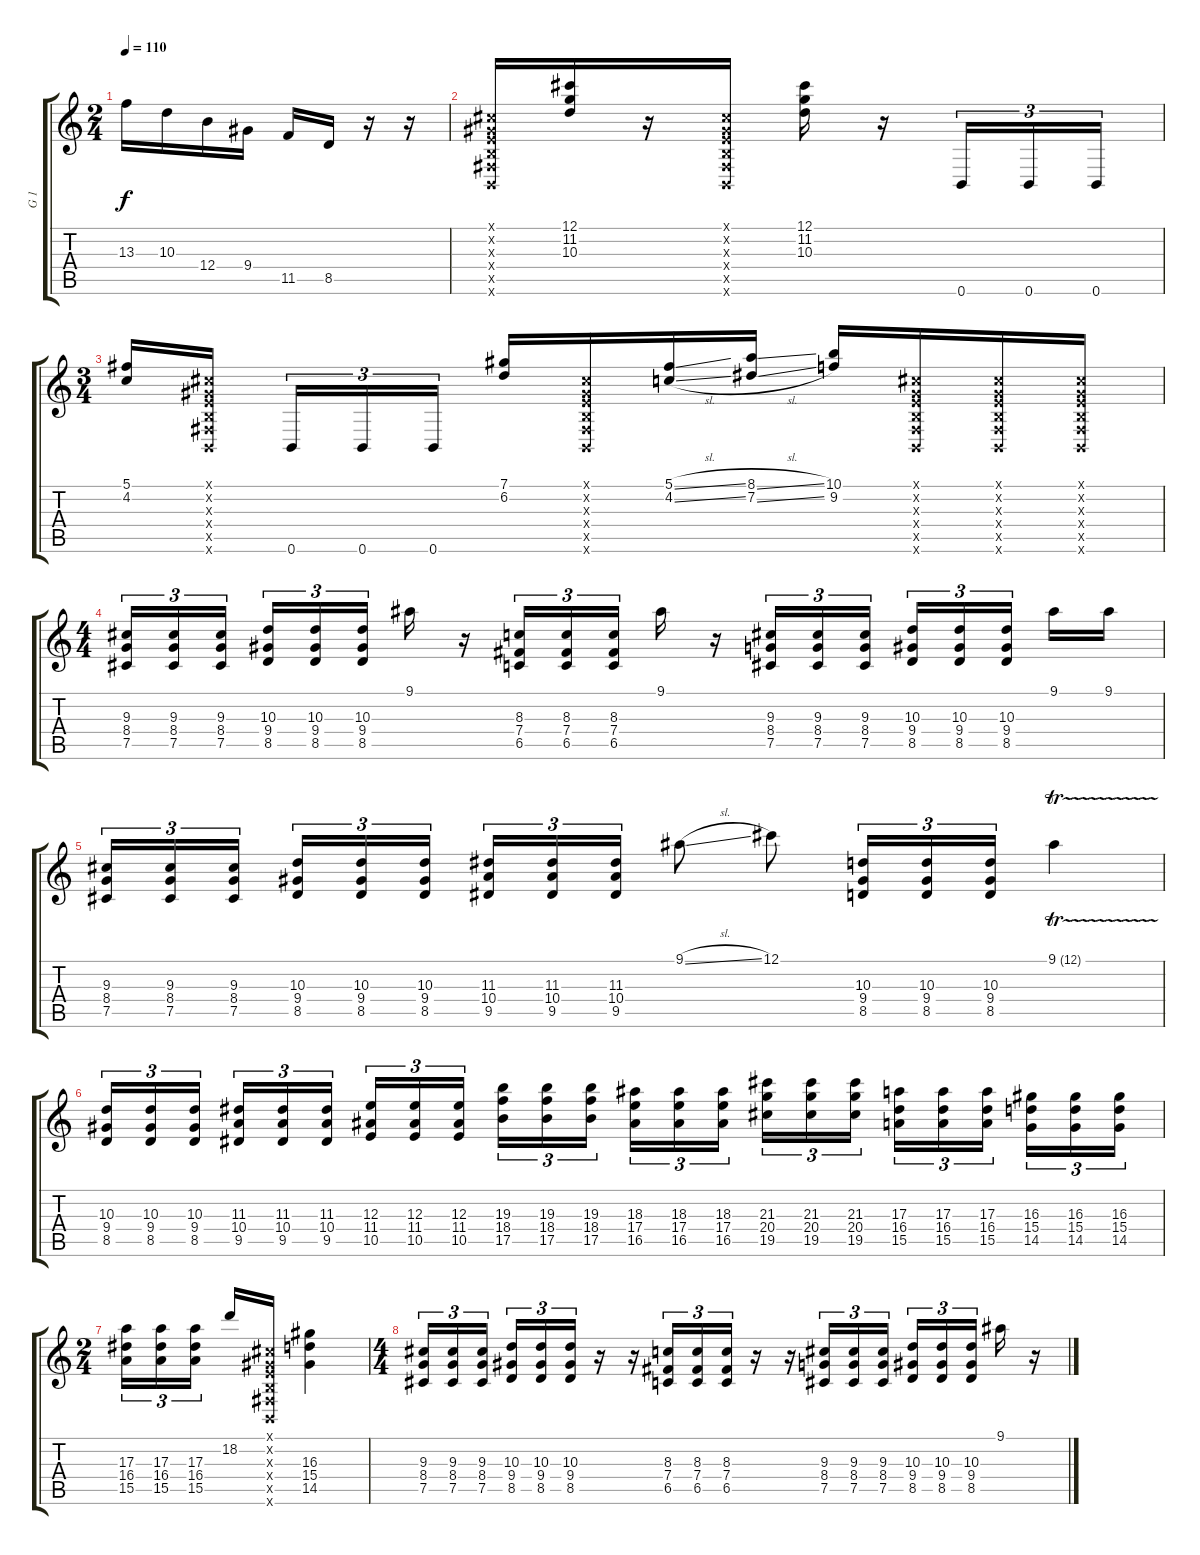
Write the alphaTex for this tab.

\track ("G 1" "G 1") {instrument distortionguitar}
\staff {score tabs}
\tuning (Db4 Ab3 E3 B2 Gb2 B1) {hide}
\ts (2 4)
\tempo 110
\clef g2
\ks c
13.3.16{dy f} 10.3.16 12.4.16 9.4.16 11.5.16 8.5.16 r.16 r.16 |
(0.1{x} 0.2{x} 0.3{x} 0.4{x} 0.5{x} 0.6{x}).16 (12.1 11.2 10.3).16 r.16 (0.1{x} 0.2{x} 0.3{x} 0.4{x} 0.5{x} 0.6{x}).16 (12.1 11.2 10.3).16 r.16 0.6.16{tu (3 2)} 0.6.16{tu (3 2)} 0.6.16{tu (3 2)} |
\ts (3 4)
(5.1 4.2).16 (0.1{x} 0.2{x} 0.3{x} 0.4{x} 0.5{x} 0.6{x}).16{beam splitsecondary} 0.6.16{tu (3 2)} 0.6.16{tu (3 2)} 0.6.16{tu (3 2)} (7.1 6.2).16 (0.1{x} 0.2{x} 0.3{x} 0.4{x} 0.5{x} 0.6{x}).16 (5.1{sl} 4.2{sl}).16 (8.1{sl} 7.2{sl}).16 (10.1 9.2).16 (0.1{x} 0.2{x} 0.3{x} 0.4{x} 0.5{x} 0.6{x}).16 (0.1{x} 0.2{x} 0.3{x} 0.4{x} 0.5{x} 0.6{x}).16 (0.1{x} 0.2{x} 0.3{x} 0.4{x} 0.5{x} 0.6{x}).16 |
\ts (4 4)
(9.3 8.4 7.5).16{tu (3 2)} (9.3 8.4 7.5).16{tu (3 2)} (9.3 8.4 7.5).16{tu (3 2) beam splitsecondary} (10.3 9.4 8.5).16{tu (3 2)} (10.3 9.4 8.5).16{tu (3 2)} (10.3 9.4 8.5).16{tu (3 2)} 9.1.16 r.16 (8.3 7.4 6.5).16{tu (3 2)} (8.3 7.4 6.5).16{tu (3 2)} (8.3 7.4 6.5).16{tu (3 2)} 9.1.16 r.16 (9.3 8.4 7.5).16{tu (3 2)} (9.3 8.4 7.5).16{tu (3 2)} (9.3 8.4 7.5).16{tu (3 2)} (10.3 9.4 8.5).16{tu (3 2)} (10.3 9.4 8.5).16{tu (3 2)} (10.3 9.4 8.5).16{tu (3 2) beam splitsecondary} 9.1.16 9.1.16 |
(9.3 8.4 7.5).16{tu (3 2)} (9.3 8.4 7.5).16{tu (3 2)} (9.3 8.4 7.5).16{tu (3 2) beam splitsecondary} (10.3 9.4 8.5).16{tu (3 2)} (10.3 9.4 8.5).16{tu (3 2)} (10.3 9.4 8.5).16{tu (3 2)} (11.3 10.4 9.5).16{tu (3 2)} (11.3 10.4 9.5).16{tu (3 2)} (11.3 10.4 9.5).16{tu (3 2)} 9.1{sl}.8 12.1.8 (10.3 9.4 8.5).16{tu (3 2)} (10.3 9.4 8.5).16{tu (3 2)} (10.3 9.4 8.5).16{tu (3 2)} 9.1{tr (12 32)}.4 |
(10.3 9.4 8.5).16{tu (3 2)} (10.3 9.4 8.5).16{tu (3 2)} (10.3 9.4 8.5).16{tu (3 2) beam splitsecondary} (11.3 10.4 9.5).16{tu (3 2)} (11.3 10.4 9.5).16{tu (3 2)} (11.3 10.4 9.5).16{tu (3 2)} (12.3 11.4 10.5).16{tu (3 2)} (12.3 11.4 10.5).16{tu (3 2)} (12.3 11.4 10.5).16{tu (3 2) beam splitsecondary} (19.3 18.4 17.5).16{tu (3 2)} (19.3 18.4 17.5).16{tu (3 2)} (19.3 18.4 17.5).16{tu (3 2)} (18.3 17.4 16.5).16{tu (3 2)} (18.3 17.4 16.5).16{tu (3 2)} (18.3 17.4 16.5).16{tu (3 2) beam splitsecondary} (21.3 20.4 19.5).16{tu (3 2)} (21.3 20.4 19.5).16{tu (3 2)} (21.3 20.4 19.5).16{tu (3 2)} (17.3 16.4 15.5).16{tu (3 2)} (17.3 16.4 15.5).16{tu (3 2)} (17.3 16.4 15.5).16{tu (3 2) beam splitsecondary} (16.3 15.4 14.5).16{tu (3 2)} (16.3 15.4 14.5).16{tu (3 2)} (16.3 15.4 14.5).16{tu (3 2)} |
\ts (2 4)
(17.3 16.4 15.5).16{tu (3 2)} (17.3 16.4 15.5).16{tu (3 2)} (17.3 16.4 15.5).16{tu (3 2) beam splitsecondary} 18.2.16 (0.1{x} 0.2{x} 0.3{x} 0.4{x} 0.5{x} 0.6{x}).16 (16.3 15.4 14.5).4 |
\ts (4 4)
(9.3 8.4 7.5).16{tu (3 2)} (9.3 8.4 7.5).16{tu (3 2)} (9.3 8.4 7.5).16{tu (3 2) beam splitsecondary} (10.3 9.4 8.5).16{tu (3 2)} (10.3 9.4 8.5).16{tu (3 2)} (10.3 9.4 8.5).16{tu (3 2)} r.16 r.16 (8.3 7.4 6.5).16{tu (3 2)} (8.3 7.4 6.5).16{tu (3 2)} (8.3 7.4 6.5).16{tu (3 2)} r.16 r.16 (9.3 8.4 7.5).16{tu (3 2)} (9.3 8.4 7.5).16{tu (3 2)} (9.3 8.4 7.5).16{tu (3 2)} (10.3 9.4 8.5).16{tu (3 2)} (10.3 9.4 8.5).16{tu (3 2)} (10.3 9.4 8.5).16{tu (3 2) beam splitsecondary} 9.1.16 r.16
